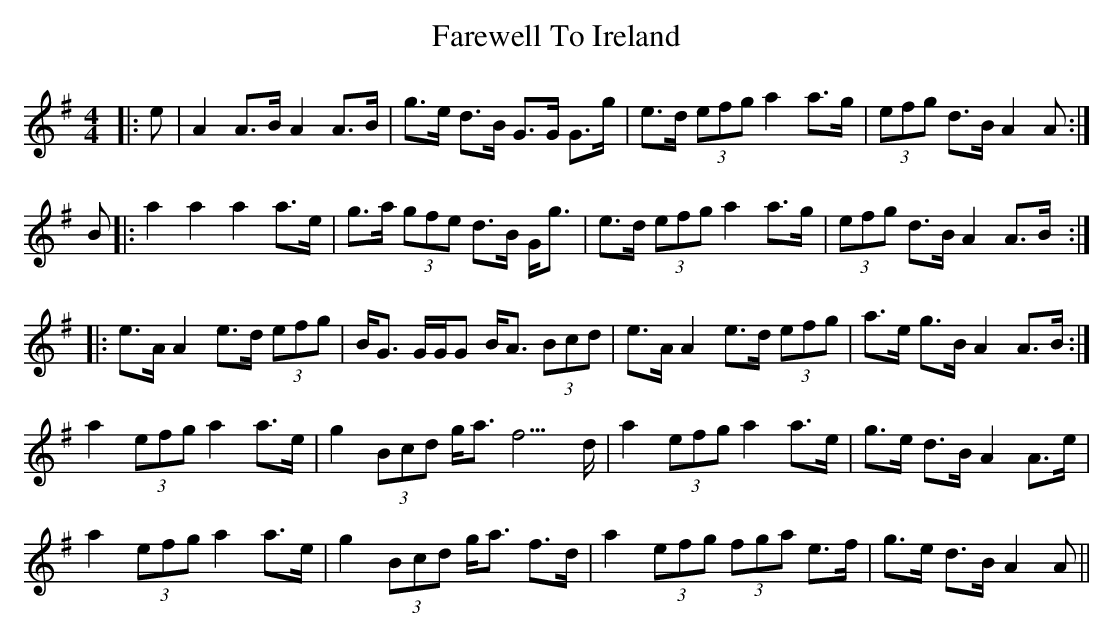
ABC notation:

X:1
T: Farewell To Ireland
M: 4/4
L: 1/8
K: Ador
|:e|A2A>B A2A>B|g>e d>B G>G G>g|e>d (3efg a2a>g|(3efg d>B A2A:|
B|:a2a2a2a>e|g>a (3gfe d>B G<g|e>d (3efg a2a>g|(3efg d>B A2A>B:|
|:e>A A2e>d (3efg|B<G G/G/G B<A (3Bcd|e>A A2e>d (3efg|a>e g>B A2A>B:|
a2 (3efg a2a>e|g2 (3Bcd g<a f3>d|a2 (3efg a2a>e|g>e d>B A2A>e|
a2 (3efg a2a>e|g2 (3Bcd g<a f>d|a2 (3efg (3fga e>f|g>e d>B A2A||
